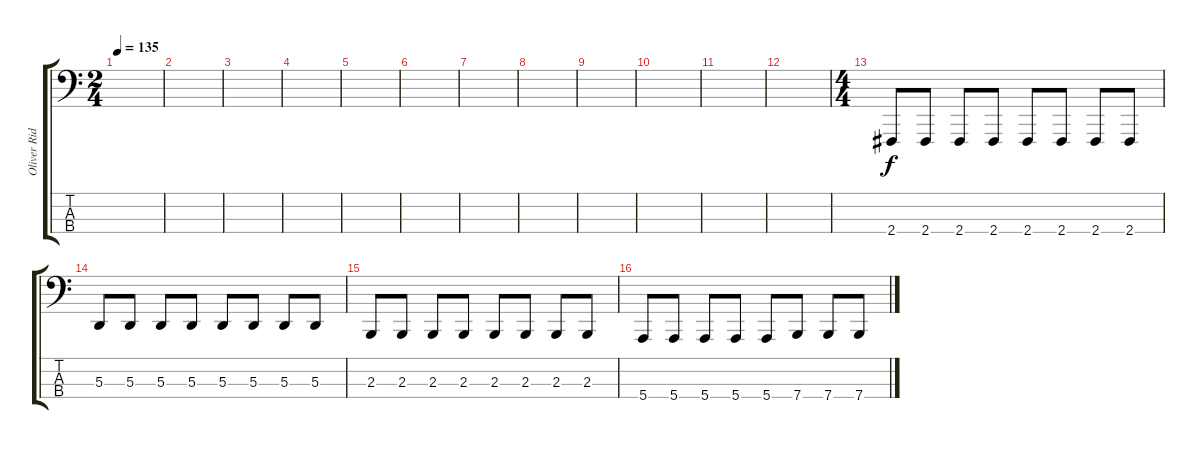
\track ("Oliver Ridel / Bass 2" "Oliver Rid") {instrument lead2sawtooth}
\staff {score tabs}
\tuning (G2 D2 A1 E1) {hide}
\ts (2 4)
\tempo 135
\clef f4
\ks c
|
|
|
|
|
|
|
|
|
|
|
|
\ts (4 4)
2.4.8 2.4.8 2.4.8 2.4.8 2.4.8 2.4.8 2.4.8 2.4.8 |
5.3.8 5.3.8 5.3.8 5.3.8 5.3.8 5.3.8 5.3.8 5.3.8 |
2.3.8 2.3.8 2.3.8 2.3.8 2.3.8 2.3.8 2.3.8 2.3.8 |
5.4.8 5.4.8 5.4.8 5.4.8 5.4.8 7.4.8 7.4.8 7.4.8
